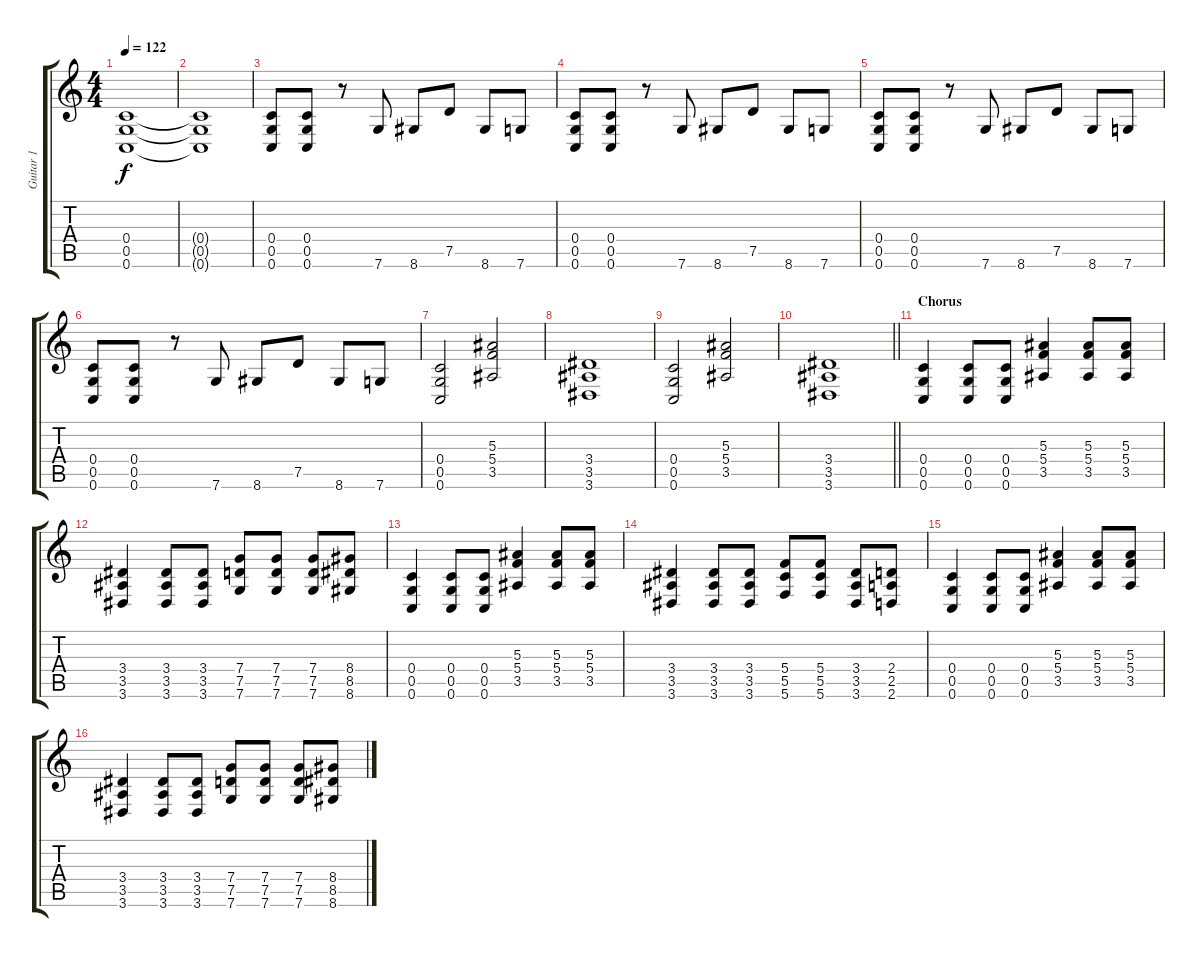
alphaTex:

\track ("Guitar 1" "Guitar 1") {instrument distortionguitar}
\staff {score tabs}
\tuning (D4 A3 F3 C3 G2 C2) {hide}
\ts (4 4)
\tempo 122
\clef g2
\ks c
(0.4{t} 0.5{t} 0.6{t}).1{dy f} |
(0.4{t} 0.5{t} 0.6{t}).1 |
(0.4 0.5 0.6).8 (0.4 0.5 0.6).8 r.8 7.6.8 8.6.8 7.5.8 8.6.8 7.6.8 |
(0.4 0.5 0.6).8 (0.4 0.5 0.6).8 r.8 7.6.8 8.6.8 7.5.8 8.6.8 7.6.8 |
(0.4 0.5 0.6).8 (0.4 0.5 0.6).8 r.8 7.6.8 8.6.8 7.5.8 8.6.8 7.6.8 |
(0.4 0.5 0.6).8 (0.4 0.5 0.6).8 r.8 7.6.8 8.6.8 7.5.8 8.6.8 7.6.8 |
(0.4 0.5 0.6).2 (5.3 5.4 3.5).2 |
(3.4 3.5 3.6).1 |
(0.4 0.5 0.6).2 (5.3 5.4 3.5).2 |
\barLineRight lightlight
(3.4 3.5 3.6).1 |
\section ("" "Chorus")
(0.4 0.5 0.6).4 (0.4 0.5 0.6).8 (0.4 0.5 0.6).8 (5.3 5.4 3.5).4 (5.3 5.4 3.5).8 (5.3 5.4 3.5).8 |
(3.4 3.5 3.6).4 (3.4 3.5 3.6).8 (3.4 3.5 3.6).8 (7.4 7.5 7.6).8 (7.4 7.5 7.6).8 (7.4 7.5 7.6).8 (8.4 8.5 8.6).8 |
(0.4 0.5 0.6).4 (0.4 0.5 0.6).8 (0.4 0.5 0.6).8 (5.3 5.4 3.5).4 (5.3 5.4 3.5).8 (5.3 5.4 3.5).8 |
(3.4 3.5 3.6).4 (3.4 3.5 3.6).8 (3.4 3.5 3.6).8 (5.4 5.5 5.6).8 (5.4 5.5 5.6).8 (3.4 3.5 3.6).8 (2.4 2.5 2.6).8 |
(0.4 0.5 0.6).4 (0.4 0.5 0.6).8 (0.4 0.5 0.6).8 (5.3 5.4 3.5).4 (5.3 5.4 3.5).8 (5.3 5.4 3.5).8 |
(3.4 3.5 3.6).4 (3.4 3.5 3.6).8 (3.4 3.5 3.6).8 (7.4 7.5 7.6).8 (7.4 7.5 7.6).8 (7.4 7.5 7.6).8 (8.4 8.5 8.6).8
